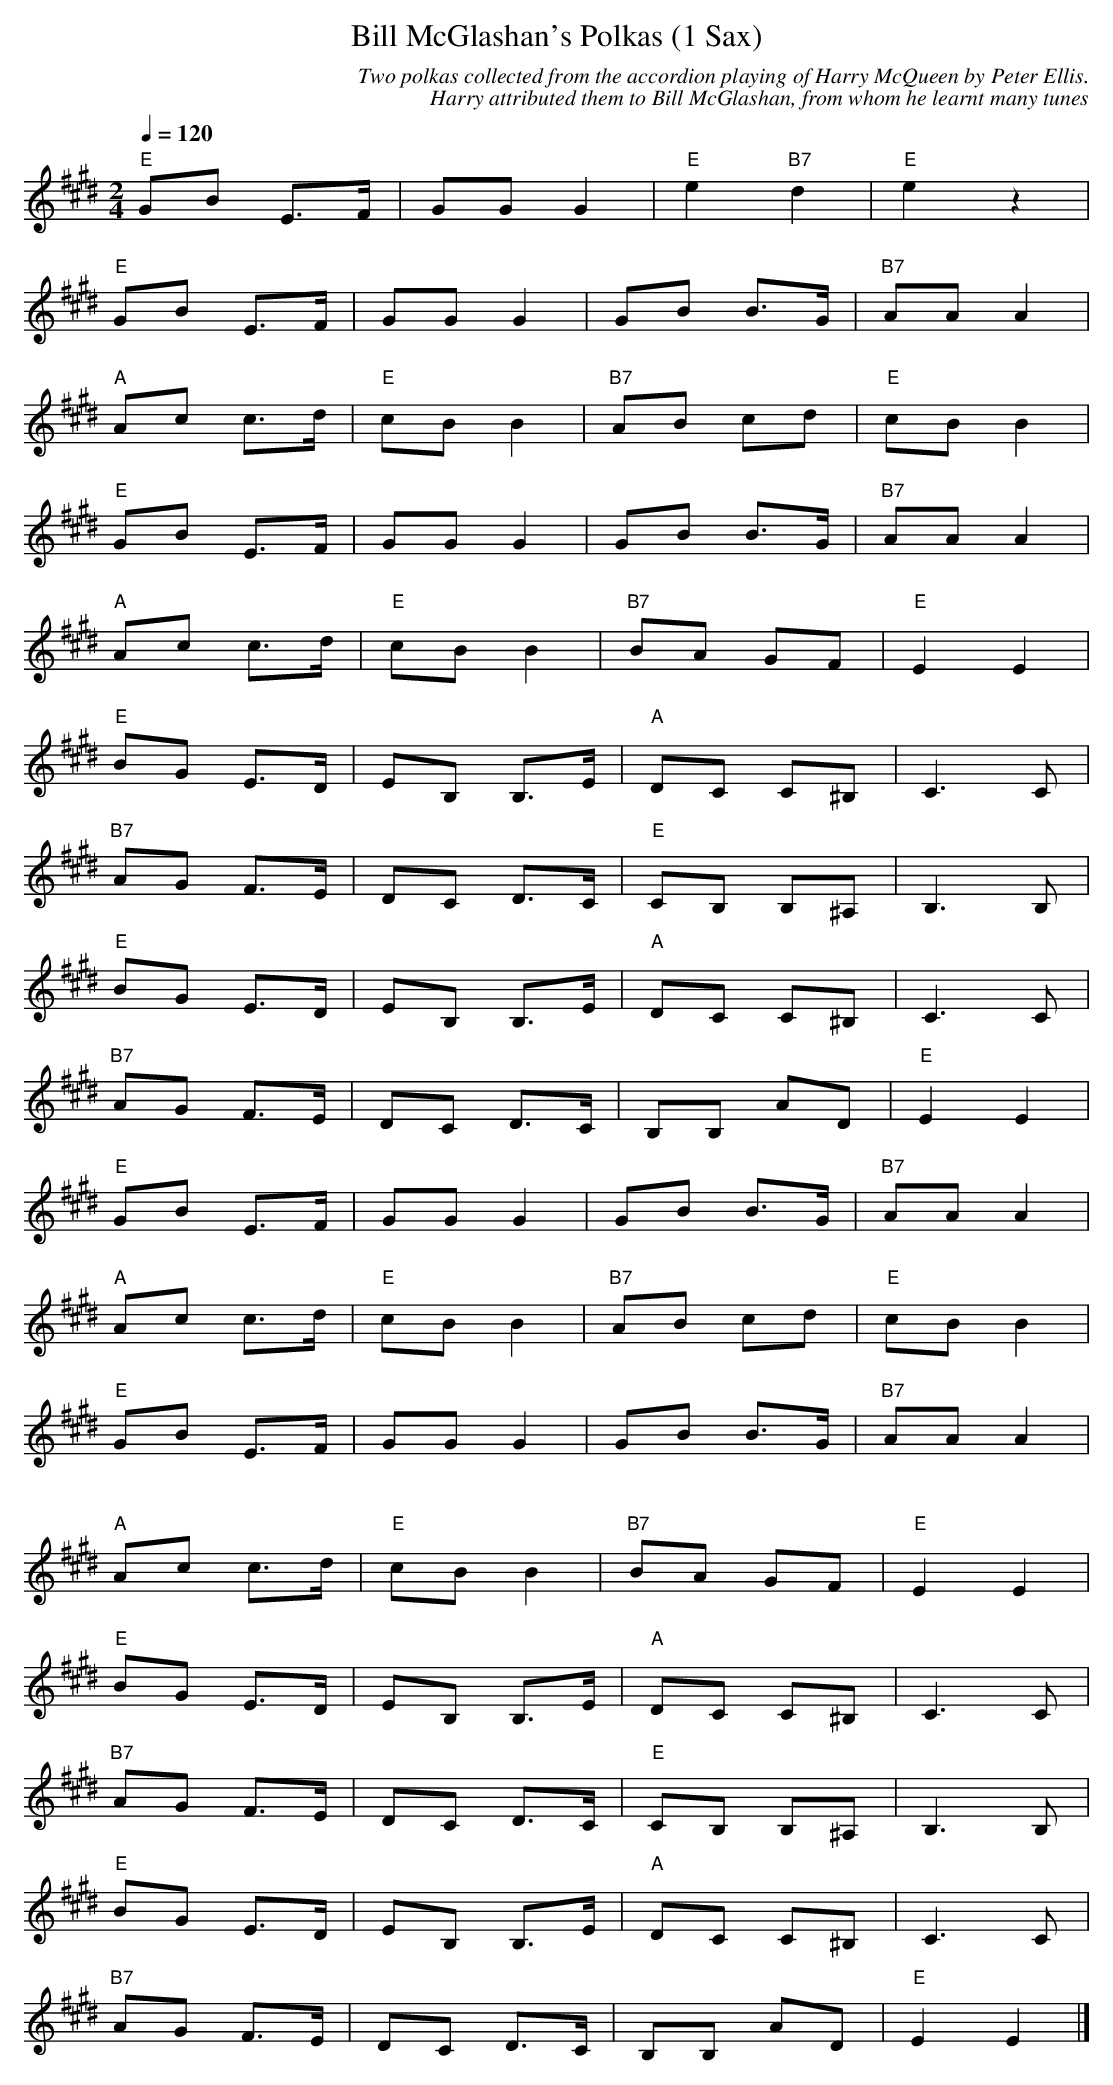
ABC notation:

X:1
T:Bill McGlashan's Polkas (1 Sax)
M:2/4
L:1/16
Q:1/4=120
C:Two polkas collected from the accordion playing of Harry McQueen by Peter Ellis.
C:Harry attributed them to Bill McGlashan, from whom he learnt many tunes
K:Emaj
"E"G2B2 E3F|G2G2G4|"E"e4"B7"d4|"E"e4z4|
"E"G2B2 E3F|G2G2G4|G2B2 B3G|"B7"A2A2 A4|
"A"A2c2 c3d|"E"c2B2 B4|"B7"A2B2 c2d2|"E"c2B2 B4|
"E"G2B2 E3F|G2G2G4|G2B2 B3G|"B7"A2A2 A4|
"A"A2c2 c3d|"E"c2B2 B4|"B7"B2A2 G2F2|"E"E4E4|
"E"B2G2 E3D|E2B,2 B,3E|"A"D2C2 C2^B,2|C6C2|
"B7"A2G2 F3E|D2C2 D3C|"E"C2B,2 B,2^A,2|B,6B,2|
"E"B2G2 E3D|E2B,2 B,3E|"A"D2C2 C2^B,2|C6C2|
"B7"A2G2 F3E|D2C2 D3C|B,2B,2 A2D2|"E"E4E4|
"E"G2B2 E3F|G2G2G4|G2B2 B3G|"B7"A2A2 A4|
"A"A2c2 c3d|"E"c2B2 B4|"B7"A2B2 c2d2|"E"c2B2 B4|
"E"G2B2 E3F|G2G2G4|G2B2 B3G|"B7"A2A2 A4|
"A"A2c2 c3d|"E"c2B2 B4|"B7"B2A2 G2F2|"E"E4E4|
"E"B2G2 E3D|E2B,2 B,3E|"A"D2C2 C2^B,2|C6C2|
"B7"A2G2 F3E|D2C2 D3C|"E"C2B,2 B,2^A,2|B,6B,2|
"E"B2G2 E3D|E2B,2 B,3E|"A"D2C2 C2^B,2|C6C2|
"B7"A2G2 F3E|D2C2 D3C|B,2B,2 A2D2|"E"E4E4|]
